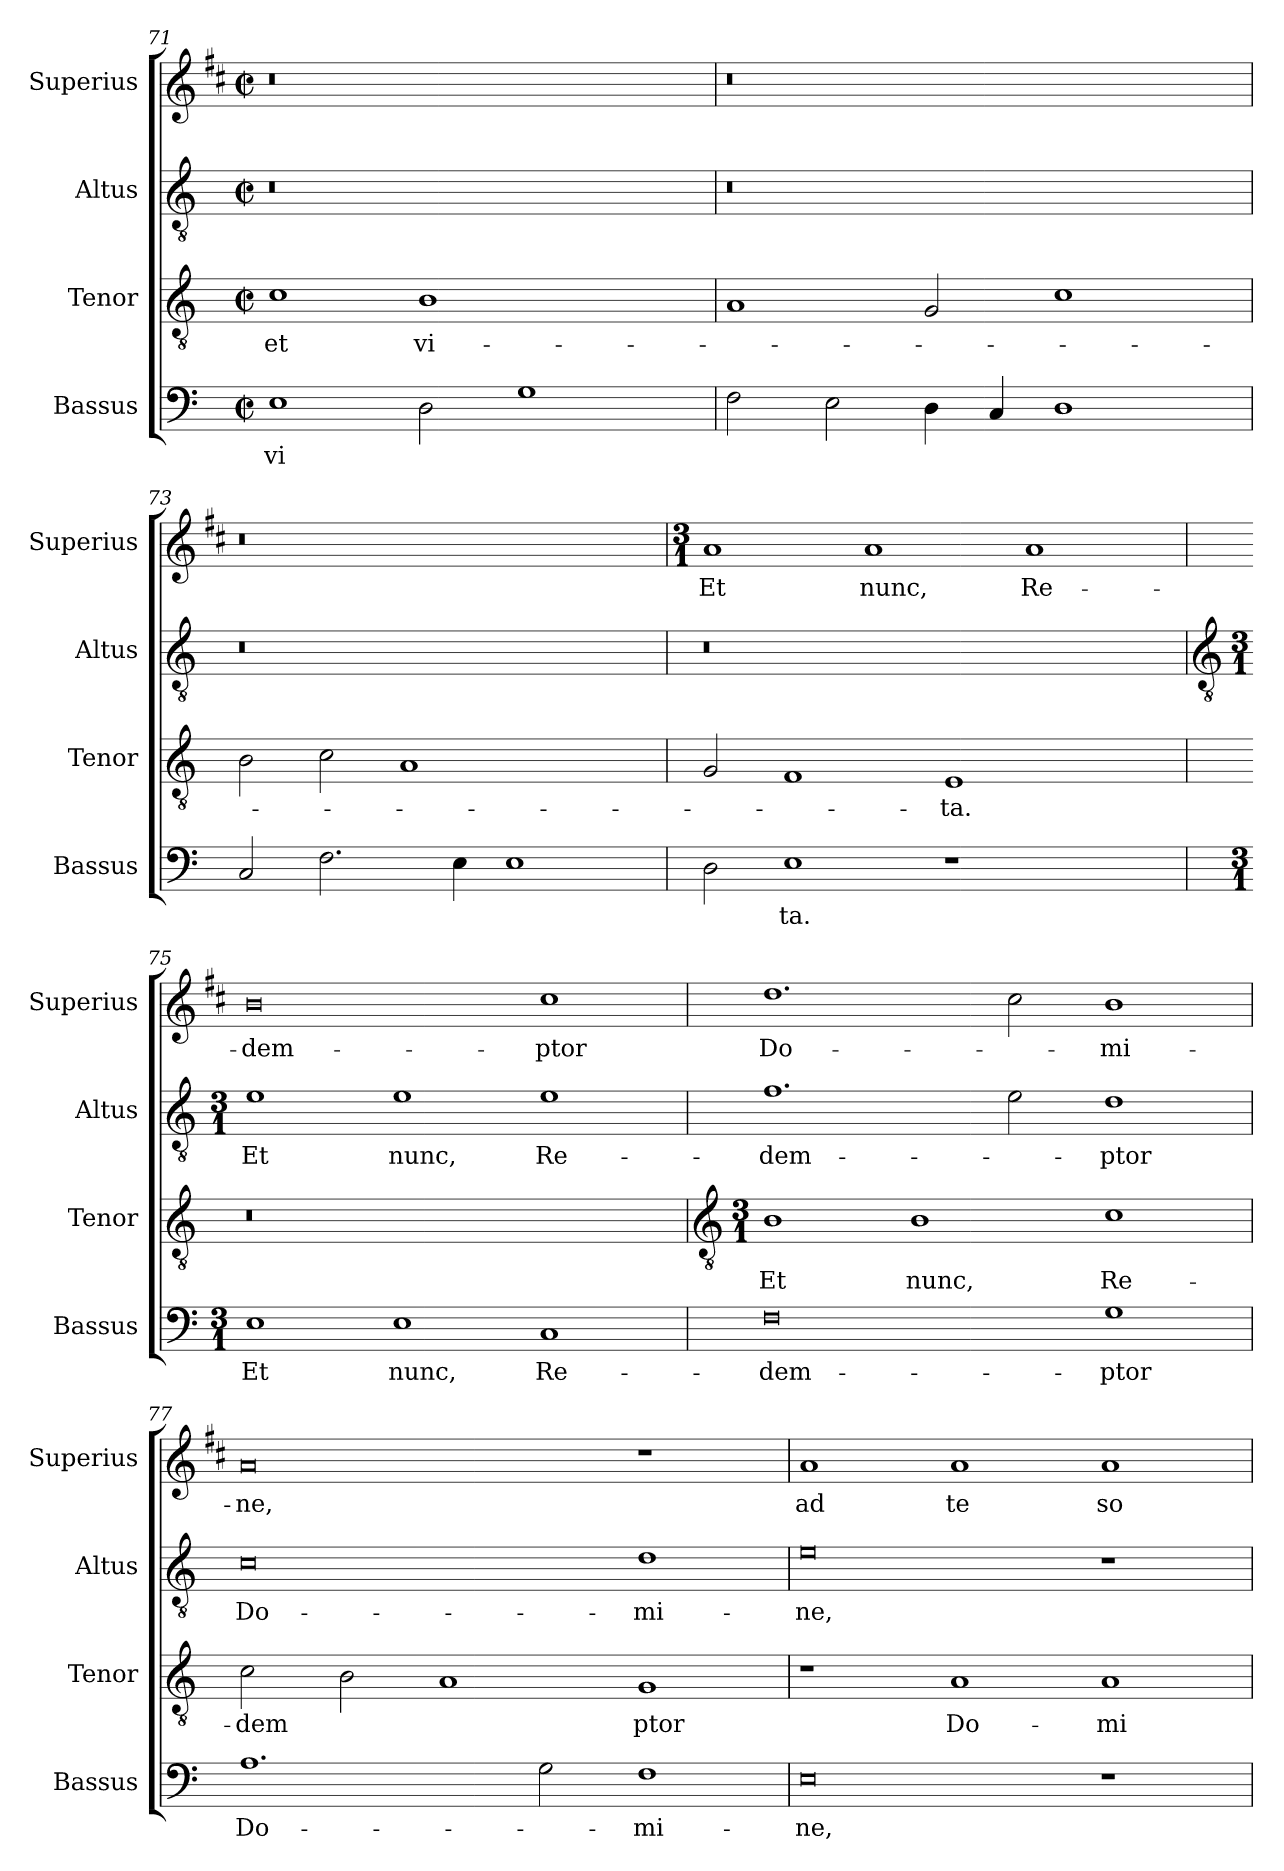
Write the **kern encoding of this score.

**kern	**text	**kern	**text	**kern	**text	**kern	**text
*part4	*part4	*part3	*part3	*part2	*part2	*part1	*part1
*staff4	*staff4	*staff3	*staff3	*staff2	*staff2	*staff1	*staff1
*I"Bassus	*	*I"Tenor	*	*I"Altus	*	*I"Superius	*
*I'Bassus	*	*I'Tenor	*	*I'Altus	*	*I'Superius	*
*clefF4	*	*clefGv2	*	*clefGv2	*	*clefG2	*
*	*	*	*	*	*	*ITrd1c2	*
*k[]	*	*k[]	*	*k[]	*	*k[]	*
*C:	*	*C:	*	*C:	*	*C:	*
*M4/2	*	*M4/2	*	*M4/2	*	*M4/2	*
*met(c|)	*	*met(c|)	*	*met(c|)	*	*met(c|)	*
=71	=71	=71	=71	=71	=71	=71	=71
!	!LO:LY:b	!	!LO:LY:b	!	!	!	!
*	*	*	*	*	*	*^	*
1E	vi	1c	et	0r	.	0r	0ryy	.
!	!	!	!LO:LY:b	!	!	!	!	!
2D	.	1B	vi-	.	.	.	.	.
1G	.	.	.	.	.	.	.	.
.	.	2ryy	.	2ryy	.	2ryy	2ryy	.
=72	=72	=72	=72	=72	=72	=72	=72	=72
2F	.	1A	.	0r	.	0r	1ryy	.
2E	.	.	.	.	.	.	.	.
4D	.	2G	.	.	.	.	2ryy	.
4C	.	.	.	.	.	.	.	.
1D	.	1c	.	.	.	.	2ryy	.
.	.	.	.	2ryy	.	2ryy	2ryy	.
=73	=73	=73	=73	=73	=73	=73	=73	=73
2C	.	2B	.	0r	.	0r	2ryy	.
2.F	.	2c	.	.	.	.	0ryy	.
.	.	1A	.	.	.	.	.	.
4E	.	.	.	.	.	.	.	.
1E	.	.	.	.	.	.	.	.
.	.	2ryy	.	2ryy	.	2ryy	.	.
*	*	*	*	*	*	*v	*v	*
!!LO:LB:g=z
=74	=74	=74	=74	=74	=74	=74	=74
*	*	*	*	*	*	*M3/1	*
!	!	!	!	!	!	!	!LO:LY:b
2D	.	2G	.	0r	.	1g	Et
!	!LO:LY:b	!	!	!	!	!	!
1E	ta.	1F	.	.	.	.	.
!	!	!	!	!	!	!	!LO:LY:b
.	.	.	.	.	.	1g	nunc,
!	!	!	!LO:LY:b	!	!	!	!
1r	.	1E	-ta.	.	.	.	.
!	!	!	!	!	!	!	!LO:LY:b
.	.	.	.	1ryy	.	1g	Re-
2ryy	.	2ryy	.	.	.	.	.
!!LO:LB:g=z
=75	=75	=75	=75	=75	=75	=75	=75
*	*	*	*	*clefGv2	*	*	*
*M3/1	*	*	*	*M3/1	*	*	*
!	!LO:LY:b	!	!	!	!LO:LY:b	!	!LO:LY:b
1E	Et	0r	.	1e	Et	0a	-dem-
!	!LO:LY:b	!	!	!	!LO:LY:b	!	!
1E	nunc,	.	.	1e	nunc,	.	.
!	!LO:LY:b	!	!	!	!LO:LY:b	!	!LO:LY:b
1C	Re-	1ryy	.	1e	Re-	1b	-ptor
!!LO:LB:g=z
=76	=76	=76	=76	=76	=76	=76	=76
*	*	*clefGv2	*	*	*	*	*
*	*	*M3/1	*	*	*	*	*
!	!LO:LY:b	!	!LO:LY:b	!	!LO:LY:b	!	!LO:LY:b
0F	-dem-	1B	Et	1.f	-dem-	1.cc	Do-
!	!	!	!LO:LY:b	!	!	!	!
.	.	1B	nunc,	.	.	.	.
.	.	.	.	2e	.	2b	.
!	!LO:LY:b	!	!LO:LY:b	!	!LO:LY:b	!	!LO:LY:b
1G	-ptor	1c	Re-	1d	-ptor	1a	-mi-
=77	=77	=77	=77	=77	=77	=77	=77
!	!LO:LY:b	!	!LO:LY:b	!	!LO:LY:b	!	!LO:LY:b
1.A	Do-	2c	-dem	0c	Do-	0g	-ne,
.	.	2B	.	.	.	.	.
.	.	1A	.	.	.	.	.
2G	.	.	.	.	.	.	.
!	!LO:LY:b	!	!LO:LY:b	!	!LO:LY:b	!	!
1F	-mi-	1G	ptor	1d	-mi-	1r	.
=78	=78	=78	=78	=78	=78	=78	=78
!	!LO:LY:b	!	!	!	!LO:LY:b	!	!LO:LY:b
0E	-ne,	1r	.	0e	-ne,	1g	ad
!	!	!	!LO:LY:b	!	!	!	!LO:LY:b
.	.	1A	Do-	.	.	1g	te
!	!	!	!LO:LY:b	!	!	!	!LO:LY:b
1r	.	1A	-mi-	1r	.	1g	so-
=	=	=	=	=	=	=	=
*-	*-	*-	*-	*-	*-	*-	*-
